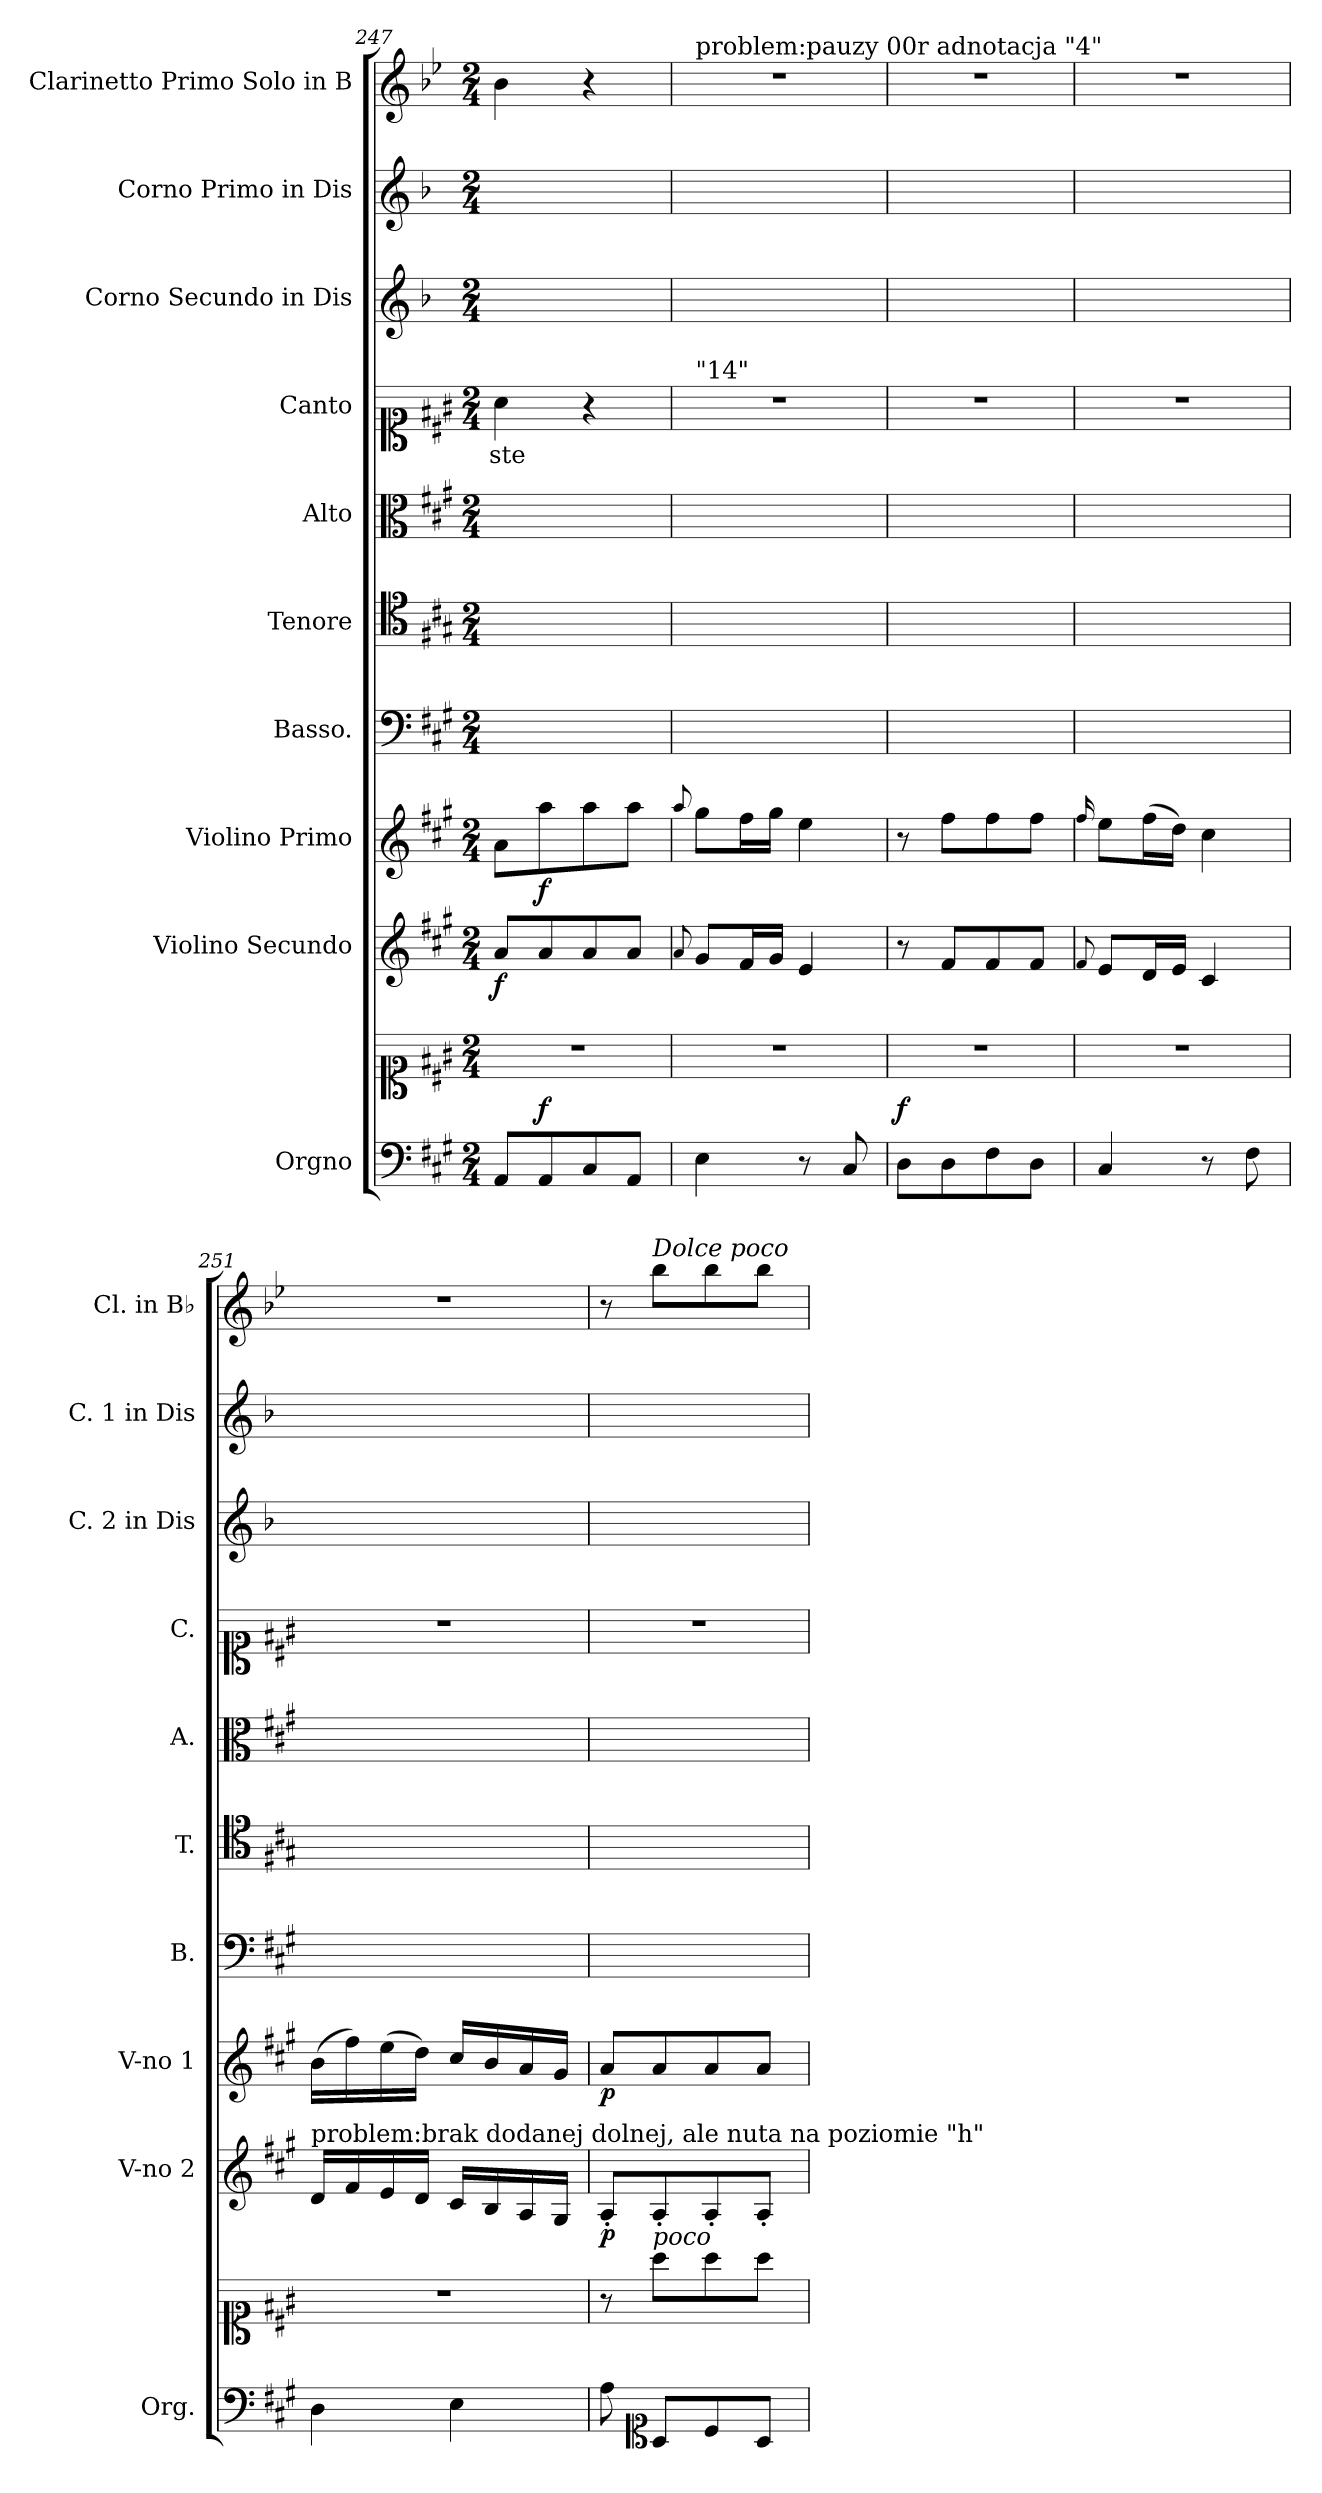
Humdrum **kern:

**kern	**kern	**dynam	**kern	**dynam	**kern	**dynam	**kern	**kern	**kern	**kern	**text	**kern	**kern	**kern
*part10	*part10	*part10	*part9	*part9	*part8	*part8	*part7	*part6	*part5	*part4	*part4	*part3	*part2	*part1
*staff11	*staff10	*staff10/11	*staff9	*staff9	*staff8	*staff8	*staff7	*staff6	*staff5	*staff4	*staff4	*staff3	*staff2	*staff1
*I"Orgno	*	*	*I"Violino Secundo	*	*I"Violino Primo	*	*I"Basso.	*I"Tenore	*I"Alto	*I"Canto	*	*I"Corno Secundo in Dis	*I"Corno Primo in Dis	*I"Clarinetto Primo Solo in B
*I'Org.	*	*	*I'V-no 2	*	*I'V-no 1	*	*I'B.	*I'T.	*I'A.	*I'C.	*	*I'C. 2 in Dis	*I'C. 1 in Dis	*I'Cl. in B♭
*clefF4	*clefC1	*	*clefG2	*	*clefG2	*	*clefF4	*clefC4	*clefC3	*clefC1	*	*clefG2	*clefG2	*clefG2
*	*	*	*	*	*	*	*	*	*	*	*	*ITrd5c8	*ITrd5c8	*ITrd1c1
*k[f#c#g#]	*k[f#c#g#]	*	*k[f#c#g#]	*	*k[f#c#g#]	*	*k[f#c#g#]	*k[f#c#g#]	*k[f#c#g#]	*k[f#c#g#]	*	*k[f#c#g#]	*k[f#c#g#]	*k[f#c#g#]
*M2/4	*M2/4	*	*M2/4	*	*M2/4	*	*M2/4	*M2/4	*M2/4	*M2/4	*	*M2/4	*M2/4	*M2/4
=247	=247	=247	=247	=247	=247	=247	=247	=247	=247	=247	=247	=247	=247	=247
*	*^	*	*	*	*	*	*	*	*	*	*	*	*	*
8AAL	2r	8ryy	.	8aL	f	8aL	.	2ryy	2ryy	2ryy	4a	-ste	2ryy	2ryy	4a
8AA	.	4.ryy	f	8a	.	8aa	f	.	.	.	.	.	.	.	.
8C#	.	.	.	8a	.	8aa	.	.	.	.	4r	.	.	.	4r
8AAJ	.	.	.	8aJ	.	8aaJ	.	.	.	.	.	.	.	.	.
*	*v	*v	*	*	*	*	*	*	*	*	*	*	*	*	*
=248	=248	=248	=248	=248	=248	=248	=248	=248	=248	=248	=248	=248	=248	=248
.	.	.	8qqa/	.	8qqaa/	.	.	.	.	.	.	.	.	.
!	!	!	!	!	!	!	!	!	!	!	!	!	!	!LO:TX:a:t=problem&colon;pauzy 00r adnotacja "4"
!	!	!	!	!	!	!	!	!	!	!LO:TX:a:t="14"	!	!	!	!
4E	2r	.	8g#L	.	8gg#L	.	2ryy	2ryy	2ryy	2r	.	2ryy	2ryy	2r
.	.	.	16f#L	.	16ff#L	.	.	.	.	.	.	.	.	.
.	.	.	16g#JJ	.	16gg#JJ	.	.	.	.	.	.	.	.	.
8r	.	.	4e	.	4ee	.	.	.	.	.	.	.	.	.
8C#	.	.	.	.	.	.	.	.	.	.	.	.	.	.
=249	=249	=249	=249	=249	=249	=249	=249	=249	=249	=249	=249	=249	=249	=249
8DL	2r	f	8r	.	8r	.	2ryy	2ryy	2ryy	2r	.	2ryy	2ryy	2r
8D	.	.	8f#L	.	8ff#L	.	.	.	.	.	.	.	.	.
8F#	.	.	8f#	.	8ff#	.	.	.	.	.	.	.	.	.
8DJ	.	.	8f#J	.	8ff#J	.	.	.	.	.	.	.	.	.
=250	=250	=250	=250	=250	=250	=250	=250	=250	=250	=250	=250	=250	=250	=250
.	.	.	8qqf#/	.	16qqff#/	.	.	.	.	.	.	.	.	.
4C#	2r	.	8eL	.	8eeL	.	2ryy	2ryy	2ryy	2r	.	2ryy	2ryy	2r
.	.	.	16dL	.	(16ff#L	.	.	.	.	.	.	.	.	.
.	.	.	16eJJ	.	16ddJJ)	.	.	.	.	.	.	.	.	.
8r	.	.	4c#	.	4cc#	.	.	.	.	.	.	.	.	.
8F#	.	.	.	.	.	.	.	.	.	.	.	.	.	.
=251	=251	=251	=251	=251	=251	=251	=251	=251	=251	=251	=251	=251	=251	=251
!	!	!	!LO:TX:a:t=problem&colon;brak dodanej dolnej, ale nuta na poziomie "h"	!	!	!	!	!	!	!	!	!	!	!
4D	2r	.	16dLL	.	(16bLL	.	2ryy	2ryy	2ryy	2r	.	2ryy	2ryy	2r
.	.	.	16f#	.	16ff#)	.	.	.	.	.	.	.	.	.
.	.	.	16e	.	(16ee	.	.	.	.	.	.	.	.	.
.	.	.	16dJJ	.	16ddJJ)	.	.	.	.	.	.	.	.	.
4E	.	.	16c#LL	.	16cc#LL	.	.	.	.	.	.	.	.	.
.	.	.	16B	.	16b	.	.	.	.	.	.	.	.	.
.	.	.	16A	.	16a	.	.	.	.	.	.	.	.	.
.	.	.	16G#JJ	.	16g#JJ	.	.	.	.	.	.	.	.	.
=252	=252	=252	=252	=252	=252	=252	=252	=252	=252	=252	=252	=252	=252	=252
8A	8r	.	8A'L	p	8aL	p	2ryy	2ryy	2ryy	2r	.	2ryy	2ryy	8r
*clefC1	*	*	*	*	*	*	*	*	*	*	*	*	*	*
!	!	!	!	!	!	!	!	!	!	!	!	!	!	!LO:TX:a:i:t=Dolce poco
!	!LO:TX:a:i:t=poco	!	!	!	!	!	!	!	!	!	!	!	!	!
8AL	8aaL	.	8A'	.	8a	.	.	.	.	.	.	.	.	8aaL
8c#	8aa	.	8A'	.	8a	.	.	.	.	.	.	.	.	8aa
8AJ	8aaJ	.	8A'J	.	8aJ	.	.	.	.	.	.	.	.	8aaJ
=	=	=	=	=	=	=	=	=	=	=	=	=	=	=
*-	*-	*-	*-	*-	*-	*-	*-	*-	*-	*-	*-	*-	*-	*-
